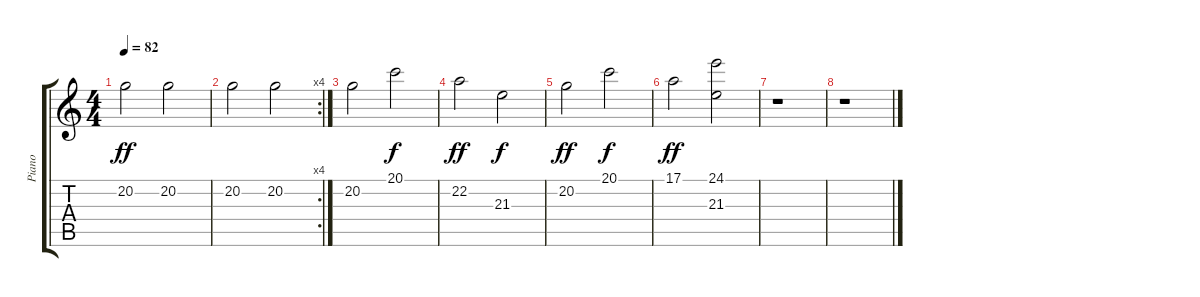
\track ("Piano" "Piano") {instrument koto}
\staff {score tabs}
\tuning (E4 B3 G3 D3 A2 E2) {hide}
\ts (4 4)
\tempo 82
\clef g2
\ks c
20.2.2{dy ff} 20.2.2 |
\rc 4
20.2.2 20.2.2 |
20.2.2 20.1.2{dy f} |
22.2.2{dy ff} 21.3.2{dy f} |
20.2.2{dy ff} 20.1.2{dy f} |
17.1.2{dy ff} (24.1 21.3).2 |
r.1 |
r.1
